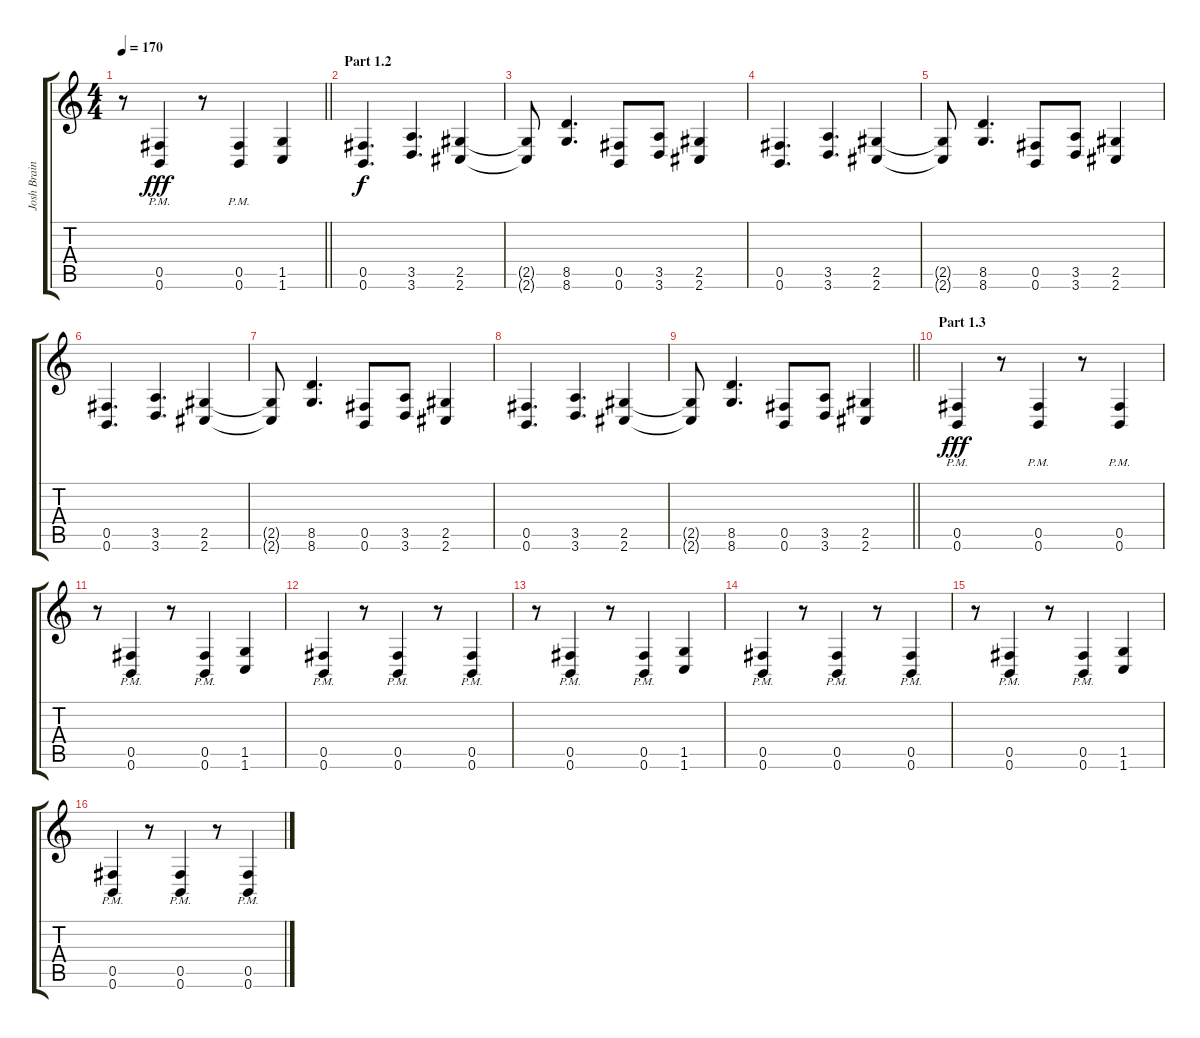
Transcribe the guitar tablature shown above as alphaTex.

\track ("Josh Brainard" "Josh Brain") {instrument distortionguitar}
\staff {score tabs}
\tuning (Db4 Ab3 E3 B2 Gb2 B1) {hide}
\ts (4 4)
\tempo 170
\clef g2
\barLineRight lightlight
\ks c
r.8{dy fff} (0.5{pm} 0.6{pm}).4 r.8 (0.5{pm} 0.6{pm}).4 (1.5 1.6).4 |
\section ("" "Part 1.2")
(0.5 0.6).4{d dy f} (3.5 3.6).4{d} (2.5 2.6).4 |
(2.5{t} 2.6{t}).8 (8.5 8.6).4{d} (0.5 0.6).8 (3.5 3.6).8 (2.5 2.6).4 |
(0.5 0.6).4{d} (3.5 3.6).4{d} (2.5 2.6).4 |
(2.5{t} 2.6{t}).8 (8.5 8.6).4{d} (0.5 0.6).8 (3.5 3.6).8 (2.5 2.6).4 |
(0.5 0.6).4{d} (3.5 3.6).4{d} (2.5 2.6).4 |
(2.5{t} 2.6{t}).8 (8.5 8.6).4{d} (0.5 0.6).8 (3.5 3.6).8 (2.5 2.6).4 |
(0.5 0.6).4{d} (3.5 3.6).4{d} (2.5 2.6).4 |
\barLineRight lightlight
(2.5{t} 2.6{t}).8 (8.5 8.6).4{d} (0.5 0.6).8 (3.5 3.6).8 (2.5 2.6).4 |
\section ("" "Part 1.3")
(0.5{pm} 0.6{pm}).4{dy fff} r.8 (0.5{pm} 0.6{pm}).4 r.8 (0.5{pm} 0.6{pm}).4 |
r.8 (0.5{pm} 0.6{pm}).4 r.8 (0.5{pm} 0.6{pm}).4 (1.5 1.6).4 |
(0.5{pm} 0.6{pm}).4 r.8 (0.5{pm} 0.6{pm}).4 r.8 (0.5{pm} 0.6{pm}).4 |
r.8 (0.5{pm} 0.6{pm}).4 r.8 (0.5{pm} 0.6{pm}).4 (1.5 1.6).4 |
(0.5{pm} 0.6{pm}).4 r.8 (0.5{pm} 0.6{pm}).4 r.8 (0.5{pm} 0.6{pm}).4 |
r.8 (0.5{pm} 0.6{pm}).4 r.8 (0.5{pm} 0.6{pm}).4 (1.5 1.6).4 |
(0.5{pm} 0.6{pm}).4 r.8 (0.5{pm} 0.6{pm}).4 r.8 (0.5{pm} 0.6{pm}).4
